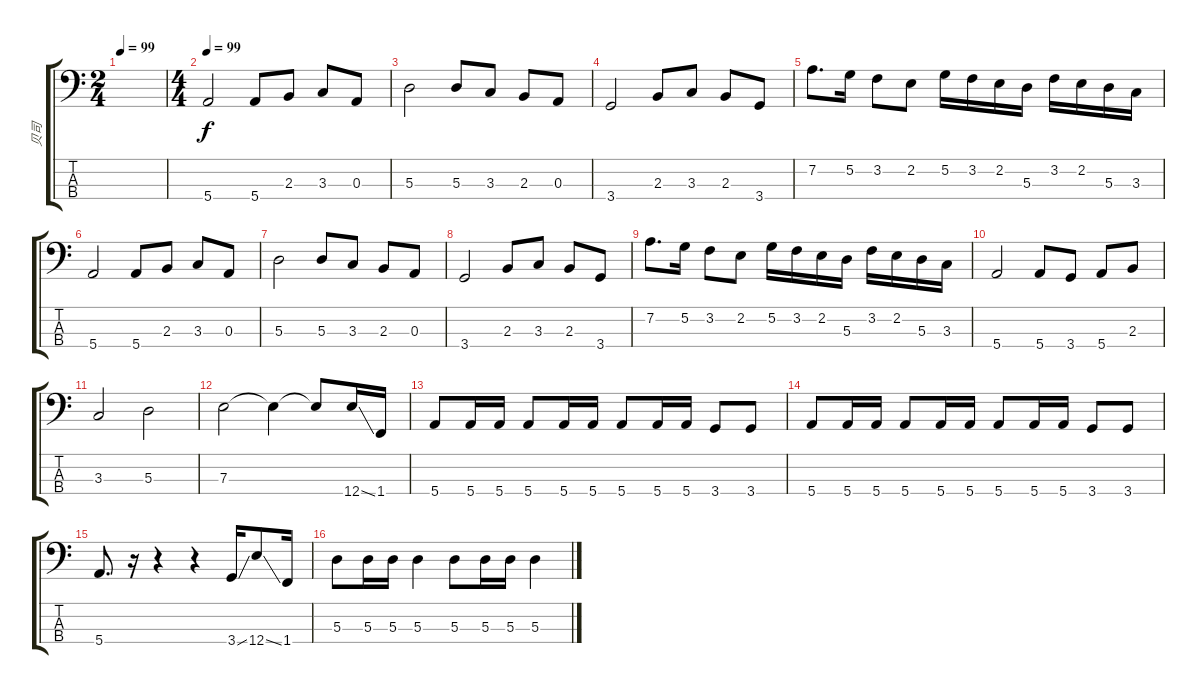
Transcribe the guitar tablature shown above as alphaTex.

\track ("贝司" "贝司") {instrument electricbassfinger}
\staff {score tabs}
\tuning (G2 D2 A1 E1) {hide}
\ts (2 4)
\tempo 99
\clef f4
\ks c
|
\ts (4 4)
\tempo 99
5.4.2 5.4.8 2.3.8 3.3.8 0.3.8 |
5.3.2 5.3.8 3.3.8 2.3.8 0.3.8 |
3.4.2 2.3.8 3.3.8 2.3.8 3.4.8 |
7.2.8{d} 5.2.16 3.2.8 2.2.8 5.2.16 3.2.16 2.2.16 5.3.16 3.2.16 2.2.16 5.3.16 3.3.16 |
5.4.2 5.4.8 2.3.8 3.3.8 0.3.8 |
5.3.2 5.3.8 3.3.8 2.3.8 0.3.8 |
3.4.2 2.3.8 3.3.8 2.3.8 3.4.8 |
7.2.8{d} 5.2.16 3.2.8 2.2.8 5.2.16 3.2.16 2.2.16 5.3.16 3.2.16 2.2.16 5.3.16 3.3.16 |
5.4.2 5.4.8 3.4.8 5.4.8 2.3.8 |
3.3.2 5.3.2 |
7.3.2 7.3{t}.4 7.3{t}.8 12.4{ss}.16 1.4.16 |
5.4.8 5.4.16 5.4.16 5.4.8 5.4.16 5.4.16 5.4.8 5.4.16 5.4.16 3.4.8 3.4.8 |
5.4.8 5.4.16 5.4.16 5.4.8 5.4.16 5.4.16 5.4.8 5.4.16 5.4.16 3.4.8 3.4.8 |
5.4.8{d} r.16 r.4 r.4 3.4{ss}.16 12.4{ss}.8 1.4.16 |
5.3.8 5.3.16 5.3.16 5.3.4 5.3.8 5.3.16 5.3.16 5.3.4
